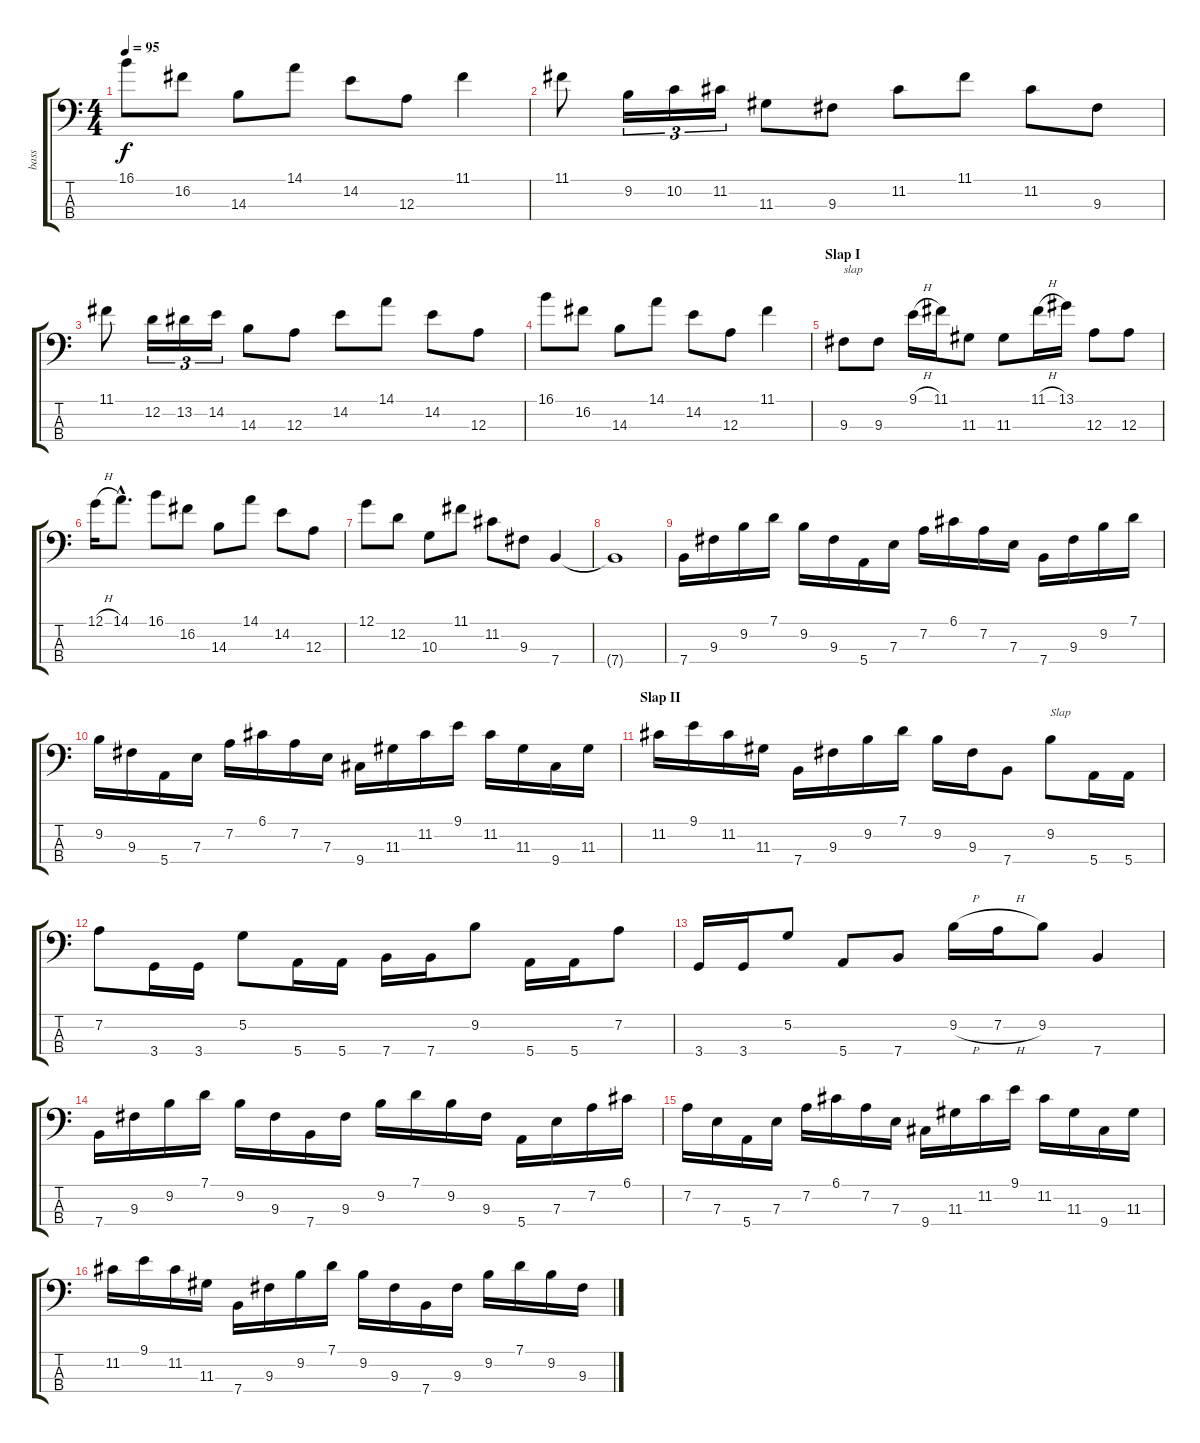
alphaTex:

\track ("bass" "bass") {instrument electricbassfinger}
\staff {score tabs}
\tuning (G2 D2 A1 E1) {hide}
\ts (4 4)
\tempo 95
\clef f4
\ks c
16.1.8{dy f} 16.2.8 14.3.8 14.1.8 14.2.8 12.3.8 11.1.4 |
11.1.8 9.2.16{tu (3 2)} 10.2.16{tu (3 2)} 11.2.16{tu (3 2)} 11.3.8 9.3.8 11.2.8 11.1.8 11.2.8 9.3.8 |
11.1.8 12.2.16{tu (3 2)} 13.2.16{tu (3 2)} 14.2.16{tu (3 2)} 14.3.8 12.3.8 14.2.8 14.1.8 14.2.8 12.3.8 |
16.1.8 16.2.8 14.3.8 14.1.8 14.2.8 12.3.8 11.1.4 |
\section ("" "Slap I")
9.3.8{txt "slap" instrument slapbass2} 9.3.8 9.1{h}.16 11.1.16 11.3.8 11.3.8 11.1{h}.16 13.1.16 12.3.8 12.3.8 |
12.1{h}.16 14.1{hac}.8{d} 16.1.8{instrument electricbassfinger} 16.2.8 14.3.8 14.1.8 14.2.8 12.3.8 |
12.1.8 12.2.8 10.3.8 11.1.8 11.2.8 9.3.8 7.4.4 |
7.4{t}.1 |
7.4.16 9.3.16 9.2.16 7.1.16 9.2.16 9.3.16 5.4.16 7.3.16 7.2.16 6.1.16 7.2.16 7.3.16 7.4.16 9.3.16 9.2.16 7.1.16 |
9.2.16 9.3.16 5.4.16 7.3.16 7.2.16 6.1.16 7.2.16 7.3.16 9.4.16 11.3.16 11.2.16 9.1.16 11.2.16 11.3.16 9.4.16 11.3.16 |
\section ("" "Slap II")
11.2.16 9.1.16 11.2.16 11.3.16 7.4.16 9.3.16 9.2.16 7.1.16 9.2.16 9.3.16 7.4.8 9.2.8{txt "Slap"} 5.4.16 5.4.16 |
7.2.8 3.4.16 3.4.16 5.2.8 5.4.16 5.4.16 7.4.16 7.4.16 9.2.8 5.4.16 5.4.16 7.2.8 |
3.4.16 3.4.16 5.2.8 5.4.8 7.4.8 9.2{h}.16 7.2{h}.16 9.2.8 7.4.4 |
7.4.16 9.3.16 9.2.16 7.1.16 9.2.16 9.3.16 7.4.16 9.3.16 9.2.16 7.1.16 9.2.16 9.3.16 5.4.16 7.3.16 7.2.16 6.1.16 |
7.2.16 7.3.16 5.4.16 7.3.16 7.2.16 6.1.16 7.2.16 7.3.16 9.4.16 11.3.16 11.2.16 9.1.16 11.2.16 11.3.16 9.4.16 11.3.16 |
11.2.16 9.1.16 11.2.16 11.3.16 7.4.16 9.3.16 9.2.16 7.1.16 9.2.16 9.3.16 7.4.16 9.3.16 9.2.16 7.1.16 9.2.16 9.3.16
